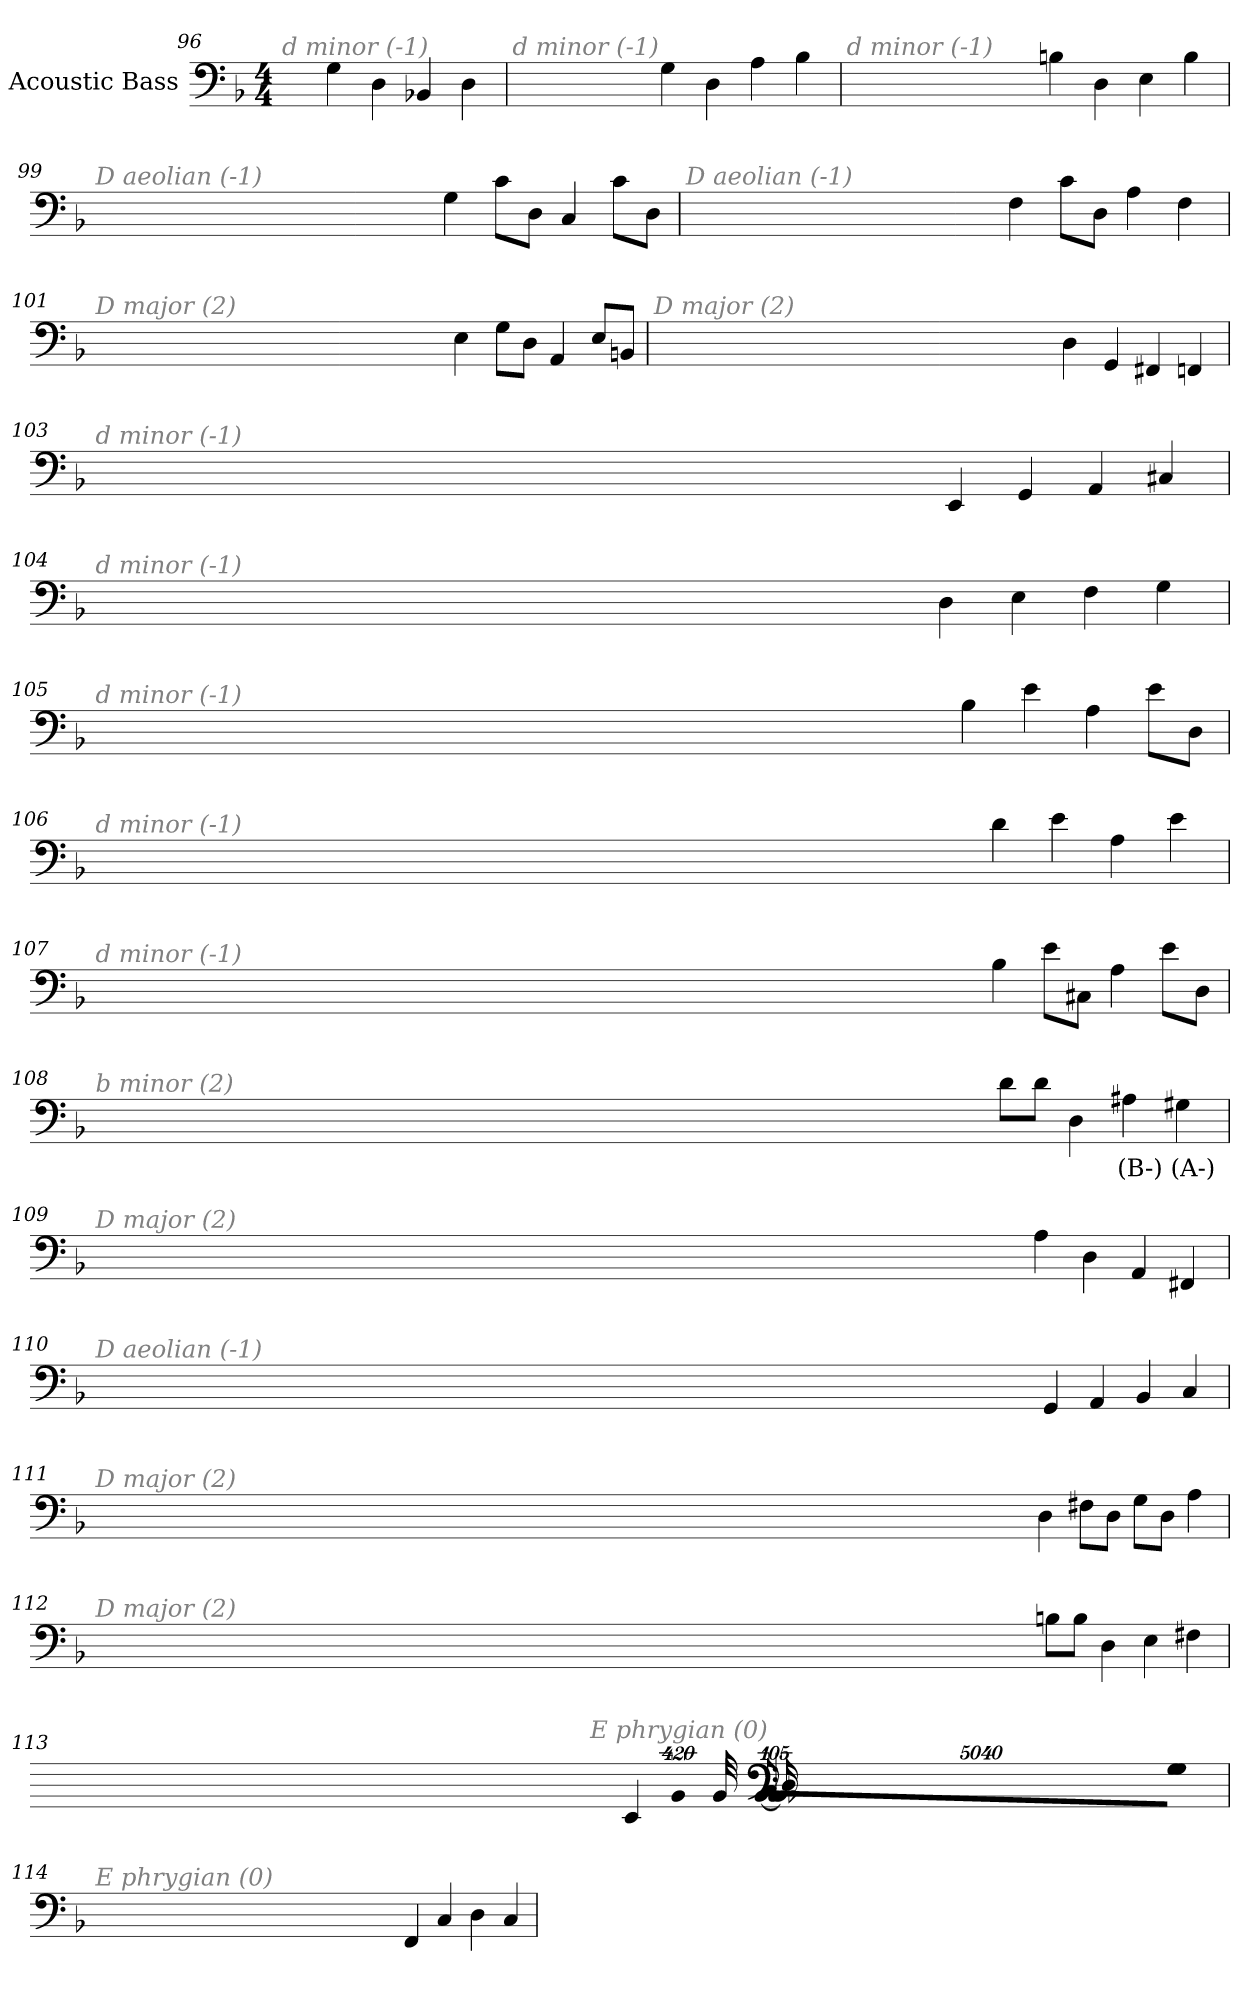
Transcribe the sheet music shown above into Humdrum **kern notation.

**kern	**text
*part1	*part1
*staff1	*staff1
*I"Acoustic Bass	*
*clefF4	*
*ITrd7c12	*
*k[b-]	*
*F:	*
*M4/4	*
=96	=96
!LO:TX:i:color=#808080:t=d minor (-1)	!
4GG	.
4DD	.
4BBB-X	.
4DD	.
=97	=97
!LO:TX:i:color=#808080:t=d minor (-1)	!
4GG	.
4DD	.
4AA	.
4BB-	.
=98	=98
!LO:TX:i:color=#808080:t=d minor (-1)	!
4BBn	.
4DD	.
4EE	.
4BB	.
=99	=99
!LO:TX:i:color=#808080:t=D aeolian (-1)	!
4GG	.
8CL	.
8DDJ	.
4CC	.
8CL	.
8DDJ	.
=100	=100
!LO:TX:i:color=#808080:t=D aeolian (-1)	!
4FF	.
8CL	.
8DDJ	.
4AA	.
4FF	.
=101	=101
!LO:TX:i:color=#808080:t=D major (2)	!
4EE	.
8GGL	.
8DDJ	.
4AAA	.
8EEL	.
8BBBnJ	.
=102	=102
!LO:TX:i:color=#808080:t=D major (2)	!
4DD	.
4GGG	.
4FFF#X	.
4FFFn	.
=103	=103
!LO:TX:i:color=#808080:t=d minor (-1)	!
4EEE	.
4GGG	.
4AAA	.
4CC#X	.
=104	=104
!LO:TX:i:color=#808080:t=d minor (-1)	!
4DD	.
4EE	.
4FF	.
4GG	.
=105	=105
!LO:TX:i:color=#808080:t=d minor (-1)	!
4BB-	.
4E	.
4AA	.
8EL	.
8DDJ	.
=106	=106
!LO:TX:i:color=#808080:t=d minor (-1)	!
4D	.
4E	.
4AA	.
4E	.
=107	=107
!LO:TX:i:color=#808080:t=d minor (-1)	!
4BB-	.
8EL	.
8CC#XJ	.
4AA	.
8EL	.
8DDJ	.
=108	=108
!LO:TX:i:color=#808080:t=b minor (2)	!
8DL	.
8DJ	.
4DD	.
4AA#Xi	(B-)
4GG#Xi	(A-)
=109	=109
!LO:TX:i:color=#808080:t=D major (2)	!
4AA	.
4DD	.
4AAA	.
4FFF#X	.
=110	=110
!LO:TX:i:color=#808080:t=D aeolian (-1)	!
4GGG	.
4AAA	.
4BBB-	.
4CC	.
=111	=111
!LO:TX:i:color=#808080:t=D major (2)	!
4DD	.
8FF#XL	.
8DDJ	.
8GGL	.
8DDJ	.
4AA	.
=112	=112
!LO:TX:i:color=#808080:t=D major (2)	!
8BBnL	.
8BBJ	.
4DD	.
4EE	.
4FF#X	.
=113	=113
!LO:TX:i:color=#808080:t=E phrygian (0)	!
!LO:N:vis=8	!
40320%3347GGL	.
!LO:N:vis=8	!
40320%3347GG	.
!LO:N:vis=8	!
40320%3347DDJ	.
!LO:N:vis=1024	!
[13440%13BBB-	.
8BBB-_	.
16BBB-_	.
32BBB-_	.
!LO:N:vis=1024%31	!
13440%407BBB-]	.
4CC	.
4EEE	.
=114	=114
!LO:TX:i:color=#808080:t=E phrygian (0)	!
4FFF	.
4CC	.
4DD	.
4CC	.
=	=
*-	*-
